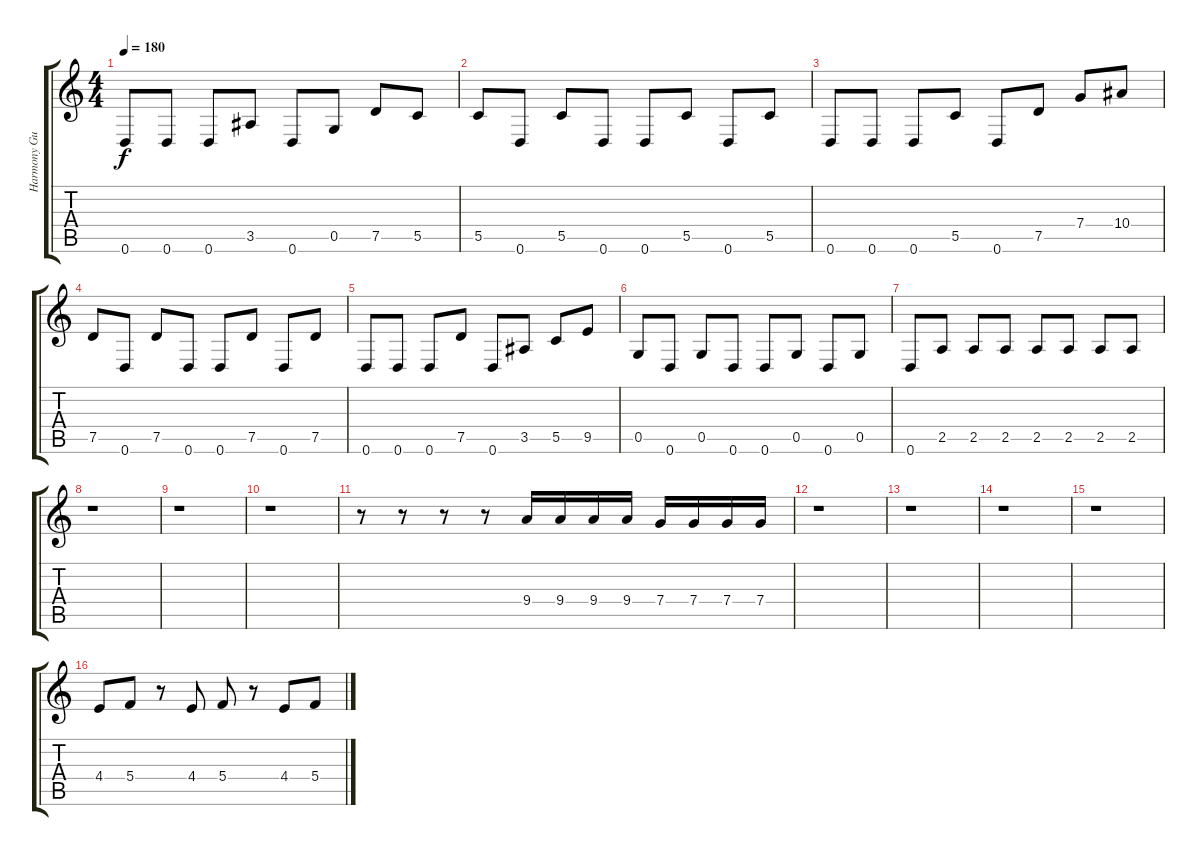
\track ("Harmony Guitar" "Harmony Gu") {instrument distortionguitar}
\staff {score tabs}
\tuning (D4 A3 F3 C3 G2 D2) {hide}
\ts (4 4)
\tempo 180
\clef g2
\ks c
0.6.8{dy f} 0.6.8 0.6.8 3.5.8 0.6.8 0.5.8 7.5.8 5.5.8 |
5.5.8 0.6.8 5.5.8 0.6.8 0.6.8 5.5.8 0.6.8 5.5.8 |
0.6.8 0.6.8 0.6.8 5.5.8 0.6.8 7.5.8 7.4.8 10.4.8 |
7.5.8 0.6.8 7.5.8 0.6.8 0.6.8 7.5.8 0.6.8 7.5.8 |
0.6.8 0.6.8 0.6.8 7.5.8 0.6.8 3.5.8 5.5.8 9.5.8 |
0.5.8 0.6.8 0.5.8 0.6.8 0.6.8 0.5.8 0.6.8 0.5.8 |
0.6.8 2.5.8 2.5.8 2.5.8 2.5.8 2.5.8 2.5.8 2.5.8 |
r.1 |
r.1 |
r.1 |
r.8 r.8 r.8 r.8 9.4.16 9.4.16 9.4.16 9.4.16 7.4.16 7.4.16 7.4.16 7.4.16 |
r.1 |
r.1 |
r.1 |
r.1 |
4.4.8 5.4.8 r.8 4.4.8 5.4.8 r.8 4.4.8 5.4.8
